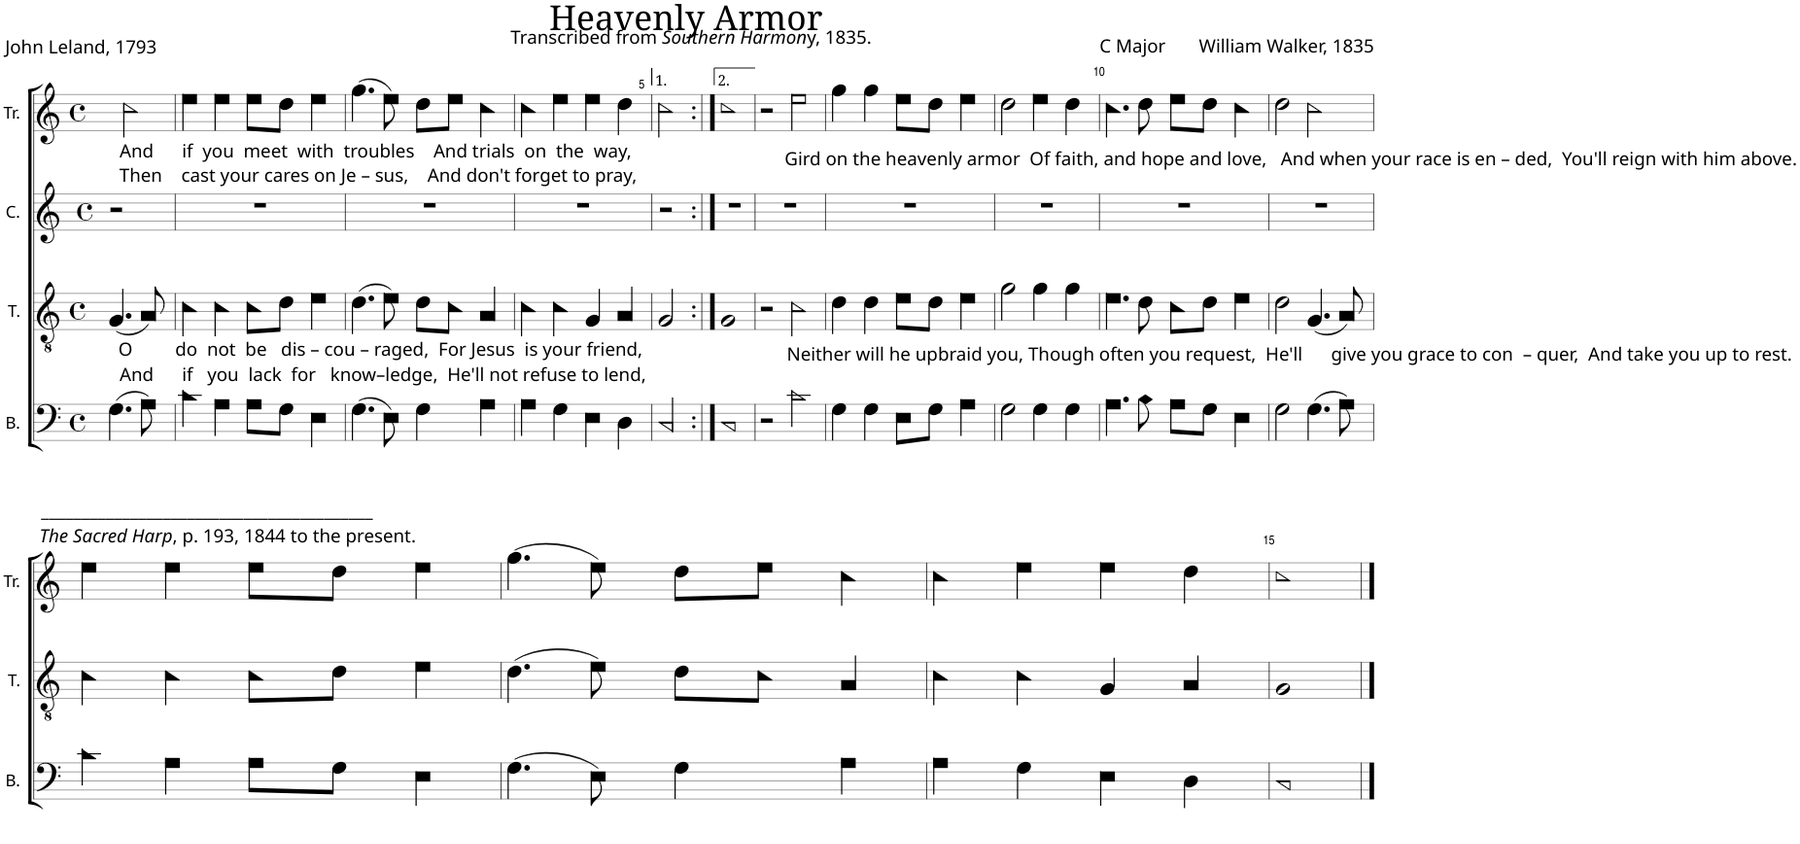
**kern	**kern	**kern	**kern
*part4	*part3	*part2	*part1
*staff4	*staff3	*staff2	*staff1
*I"B.	*I"T.	*I"C.	*I"Tr.
*I'B.	*I'T.	*I'C.	*I'Tr.
*clefF4	*clefGv2	*clefG2	*clefG2
*k[]	*k[]	*k[]	*k[]
*M4/4	*M4/4	*M4/4	*M4/4
*met(c)	*met(c)	*met(c)	*met(c)
=1	=1	=1	=1
!	!	!	!LO:TX:b:t=And      if  you  meet  with  troubles    And trials  on  the  way,
!	!	!	!LO:TX:b:t=Then    cast your cares on Je – sus,    And don't forget to pray,
!	!LO:TX:b:t=O         do  not  be   dis – cou – raged,  For Jesus  is your friend,	!	!
!	!LO:TX:b:t=And      if   you  lack  for   know–ledge,  He'll not refuse to lend,	!	!
!LO:TX:b:t=_________________________________________	!	!	!
!LO:TX:b:i:t=The Sacred Harp	!	!	!
!LO:TX:b:t=, p. 193, 1844 to the present.	!	!	!
(4.G!\	(4.G!/	2r	2cc!\
8A!\)	8A!/)	.	.
=2	=2	=2	=2
4c!\	4c!\	1r	4ee!\
4A!\	4c!\	.	4ee!\
8A!\L	8c!\L	.	8ee!\L
8G!\J	8d!\J	.	8dd!\J
4E!\	4e!\	.	4ee!\
=3	=3	=3	=3
(4.G!\	(4.d!\	1r	(4.gg!\
8E!\)	8e!\)	.	8ee!\)
4G!\	8d!\L	.	8dd!\L
.	8c!\J	.	8ee!\J
4A!\	4A!/	.	4cc!\
=4	=4	=4	=4
4A!\	4c!\	1r	4cc!\
4G!\	4c!\	.	4ee!\
4E!\	4G!/	.	4ee!\
4D!\	4A!/	.	4dd!\
=5	=5	=5	=5
2C!/	2G!/	2r	2cc!\
=6:|!	=6:|!	=6:|!	=6:|!
1C!	1G!	1r	1cc!
=7	=7	=7	=7
2r	2r	1r	2r
!	!	!	!LO:TX:b:t=Gird on the heavenly armor  Of faith, and hope and love,   And when your race is en – ded,  You'll reign with him above.
!	!LO:TX:b:t=Neither will he upbraid you, Though often you request,  He'll      give you grace to con  – quer,  And take you up to rest.	!	!
2c!\	2c!\	.	2ee!\
=8	=8	=8	=8
4G!\	4d!\	1r	4gg!\
4G!\	4d!\	.	4gg!\
8E!\L	8e!\L	.	8ee!\L
8G!\J	8d!\J	.	8dd!\J
4A!\	4e!\	.	4ee!\
=9	=9	=9	=9
2G!\	2g!\	1r	2dd!\
4G!\	4g!\	.	4ee!\
4G!\	4g!\	.	4dd!\
=10	=10	=10	=10
4.A!\	4.e!\	1r	4.cc!\
8B!\	8d!\	.	8dd!\
8A!\L	8c!\L	.	8ee!\L
8G!\J	8d!\J	.	8dd!\J
4E!\	4e!\	.	4cc!\
=11	=11	=11	=11
2G!\	2d!\	1r	2dd!\
(4.G!\	(4.G!/	.	2cc!\
8A!\)	8A!/)	.	.
!!LO:LB:g=z
=12	=12	=12	=12
4c!\	4c!\	1r	4ee!\
4A!\	4c!\	.	4ee!\
8A!\L	8c!\L	.	8ee!\L
8G!\J	8d!\J	.	8dd!\J
4E!\	4e!\	.	4ee!\
=13	=13	=13	=13
(4.G!\	(4.d!\	1r	(4.gg!\
8E!\)	8e!\)	.	8ee!\)
4G!\	8d!\L	.	8dd!\L
.	8c!\J	.	8ee!\J
4A!\	4A!/	.	4cc!\
=14	=14	=14	=14
4A!\	4c!\	1r	4cc!\
4G!\	4c!\	.	4ee!\
4E!\	4G!/	.	4ee!\
4D!\	4A!/	.	4dd!\
=15	=15	=15	=15
1C!	1G!	1r	1cc!
==	==	==	==
*-	*-	*-	*-
